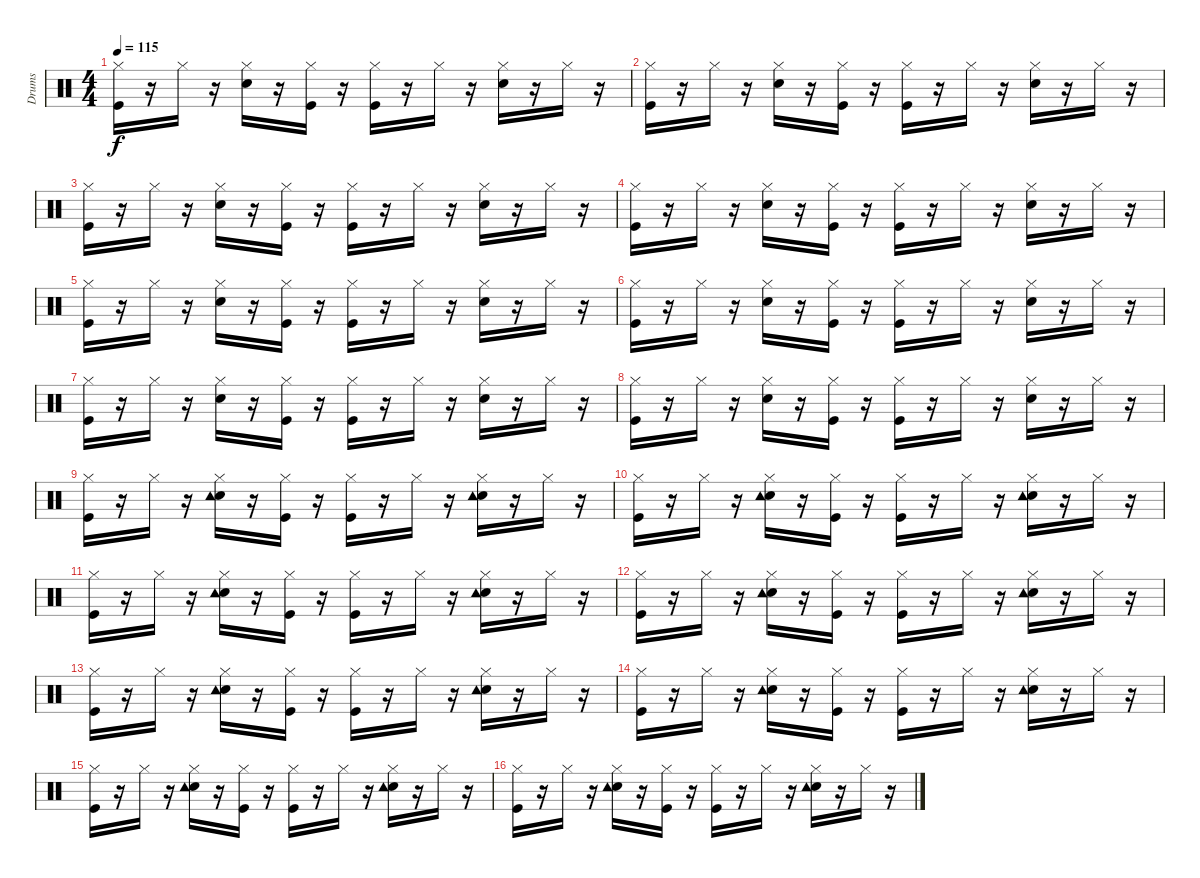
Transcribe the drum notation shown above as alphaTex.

\track ("Drums" "Drums") {instrument percussion}
\staff {score}
\articulation defaults
\ts (4 4)
\tempo 115
\clef neutral
\ks c
("Kick (hit)" "Hi-Hat (closed)").16{dy f} r.16 "Hi-Hat (closed)".16 r.16 ("Snare (hit) 2" "Hi-Hat (closed)").16 r.16 ("Kick (hit)" "Hi-Hat (closed)").16 r.16 ("Kick (hit)" "Hi-Hat (closed)").16 r.16 "Hi-Hat (closed)".16 r.16 ("Snare (hit) 2" "Hi-Hat (closed)").16 r.16 "Hi-Hat (closed)".16 r.16 |
("Kick (hit)" "Hi-Hat (closed)").16 r.16 "Hi-Hat (closed)".16 r.16 ("Snare (hit) 2" "Hi-Hat (closed)").16 r.16 ("Kick (hit)" "Hi-Hat (closed)").16 r.16 ("Kick (hit)" "Hi-Hat (closed)").16 r.16 "Hi-Hat (closed)".16 r.16 ("Snare (hit) 2" "Hi-Hat (closed)").16 r.16 "Hi-Hat (closed)".16 r.16 |
("Kick (hit)" "Hi-Hat (closed)").16 r.16 "Hi-Hat (closed)".16 r.16 ("Snare (hit) 2" "Hi-Hat (closed)").16 r.16 ("Kick (hit)" "Hi-Hat (closed)").16 r.16 ("Kick (hit)" "Hi-Hat (closed)").16 r.16 "Hi-Hat (closed)".16 r.16 ("Snare (hit) 2" "Hi-Hat (closed)").16 r.16 "Hi-Hat (closed)".16 r.16 |
("Kick (hit)" "Hi-Hat (closed)").16 r.16 "Hi-Hat (closed)".16 r.16 ("Snare (hit) 2" "Hi-Hat (closed)").16 r.16 ("Kick (hit)" "Hi-Hat (closed)").16 r.16 ("Kick (hit)" "Hi-Hat (closed)").16 r.16 "Hi-Hat (closed)".16 r.16 ("Snare (hit) 2" "Hi-Hat (closed)").16 r.16 "Hi-Hat (closed)".16 r.16 |
("Kick (hit)" "Hi-Hat (closed)").16 r.16 "Hi-Hat (closed)".16 r.16 ("Snare (hit) 2" "Hi-Hat (closed)").16 r.16 ("Kick (hit)" "Hi-Hat (closed)").16 r.16 ("Kick (hit)" "Hi-Hat (closed)").16 r.16 "Hi-Hat (closed)".16 r.16 ("Snare (hit) 2" "Hi-Hat (closed)").16 r.16 "Hi-Hat (closed)".16 r.16 |
("Kick (hit)" "Hi-Hat (closed)").16 r.16 "Hi-Hat (closed)".16 r.16 ("Snare (hit) 2" "Hi-Hat (closed)").16 r.16 ("Kick (hit)" "Hi-Hat (closed)").16 r.16 ("Kick (hit)" "Hi-Hat (closed)").16 r.16 "Hi-Hat (closed)".16 r.16 ("Snare (hit) 2" "Hi-Hat (closed)").16 r.16 "Hi-Hat (closed)".16 r.16 |
("Kick (hit)" "Hi-Hat (closed)").16 r.16 "Hi-Hat (closed)".16 r.16 ("Snare (hit) 2" "Hi-Hat (closed)").16 r.16 ("Kick (hit)" "Hi-Hat (closed)").16 r.16 ("Kick (hit)" "Hi-Hat (closed)").16 r.16 "Hi-Hat (closed)".16 r.16 ("Snare (hit) 2" "Hi-Hat (closed)").16 r.16 "Hi-Hat (closed)".16 r.16 |
("Kick (hit)" "Hi-Hat (closed)").16 r.16 "Hi-Hat (closed)".16 r.16 ("Snare (hit) 2" "Hi-Hat (closed)").16 r.16 ("Kick (hit)" "Hi-Hat (closed)").16 r.16 ("Kick (hit)" "Hi-Hat (closed)").16 r.16 "Hi-Hat (closed)".16 r.16 ("Snare (hit) 2" "Hi-Hat (closed)").16 r.16 "Hi-Hat (closed)".16 r.16 |
("Kick (hit)" "Hi-Hat (closed)").16 r.16 "Hi-Hat (closed)".16 r.16 ("Snare (hit) 2" "Hi-Hat (closed)" "Tambourine (hit)").16 r.16 ("Kick (hit)" "Hi-Hat (closed)").16 r.16 ("Kick (hit)" "Hi-Hat (closed)").16 r.16 "Hi-Hat (closed)".16 r.16 ("Snare (hit) 2" "Hi-Hat (closed)" "Tambourine (hit)").16 r.16 "Hi-Hat (closed)".16 r.16 |
("Kick (hit)" "Hi-Hat (closed)").16 r.16 "Hi-Hat (closed)".16 r.16 ("Snare (hit) 2" "Hi-Hat (closed)" "Tambourine (hit)").16 r.16 ("Kick (hit)" "Hi-Hat (closed)").16 r.16 ("Kick (hit)" "Hi-Hat (closed)").16 r.16 "Hi-Hat (closed)".16 r.16 ("Snare (hit) 2" "Hi-Hat (closed)" "Tambourine (hit)").16 r.16 "Hi-Hat (closed)".16 r.16 |
("Kick (hit)" "Hi-Hat (closed)").16 r.16 "Hi-Hat (closed)".16 r.16 ("Snare (hit) 2" "Hi-Hat (closed)" "Tambourine (hit)").16 r.16 ("Kick (hit)" "Hi-Hat (closed)").16 r.16 ("Kick (hit)" "Hi-Hat (closed)").16 r.16 "Hi-Hat (closed)".16 r.16 ("Snare (hit) 2" "Hi-Hat (closed)" "Tambourine (hit)").16 r.16 "Hi-Hat (closed)".16 r.16 |
("Kick (hit)" "Hi-Hat (closed)").16 r.16 "Hi-Hat (closed)".16 r.16 ("Snare (hit) 2" "Hi-Hat (closed)" "Tambourine (hit)").16 r.16 ("Kick (hit)" "Hi-Hat (closed)").16 r.16 ("Kick (hit)" "Hi-Hat (closed)").16 r.16 "Hi-Hat (closed)".16 r.16 ("Snare (hit) 2" "Hi-Hat (closed)" "Tambourine (hit)").16 r.16 "Hi-Hat (closed)".16 r.16 |
("Kick (hit)" "Hi-Hat (closed)").16 r.16 "Hi-Hat (closed)".16 r.16 ("Snare (hit) 2" "Hi-Hat (closed)" "Tambourine (hit)").16 r.16 ("Kick (hit)" "Hi-Hat (closed)").16 r.16 ("Kick (hit)" "Hi-Hat (closed)").16 r.16 "Hi-Hat (closed)".16 r.16 ("Snare (hit) 2" "Hi-Hat (closed)" "Tambourine (hit)").16 r.16 "Hi-Hat (closed)".16 r.16 |
("Kick (hit)" "Hi-Hat (closed)").16 r.16 "Hi-Hat (closed)".16 r.16 ("Snare (hit) 2" "Hi-Hat (closed)" "Tambourine (hit)").16 r.16 ("Kick (hit)" "Hi-Hat (closed)").16 r.16 ("Kick (hit)" "Hi-Hat (closed)").16 r.16 "Hi-Hat (closed)".16 r.16 ("Snare (hit) 2" "Hi-Hat (closed)" "Tambourine (hit)").16 r.16 "Hi-Hat (closed)".16 r.16 |
("Kick (hit)" "Hi-Hat (closed)").16 r.16 "Hi-Hat (closed)".16 r.16 ("Snare (hit) 2" "Hi-Hat (closed)" "Tambourine (hit)").16 r.16 ("Kick (hit)" "Hi-Hat (closed)").16 r.16 ("Kick (hit)" "Hi-Hat (closed)").16 r.16 "Hi-Hat (closed)".16 r.16 ("Snare (hit) 2" "Hi-Hat (closed)" "Tambourine (hit)").16 r.16 "Hi-Hat (closed)".16 r.16 |
("Kick (hit)" "Hi-Hat (closed)").16 r.16 "Hi-Hat (closed)".16 r.16 ("Snare (hit) 2" "Hi-Hat (closed)" "Tambourine (hit)").16 r.16 ("Kick (hit)" "Hi-Hat (closed)").16 r.16 ("Kick (hit)" "Hi-Hat (closed)").16 r.16 "Hi-Hat (closed)".16 r.16 ("Snare (hit) 2" "Hi-Hat (closed)" "Tambourine (hit)").16 r.16 "Hi-Hat (closed)".16 r.16
